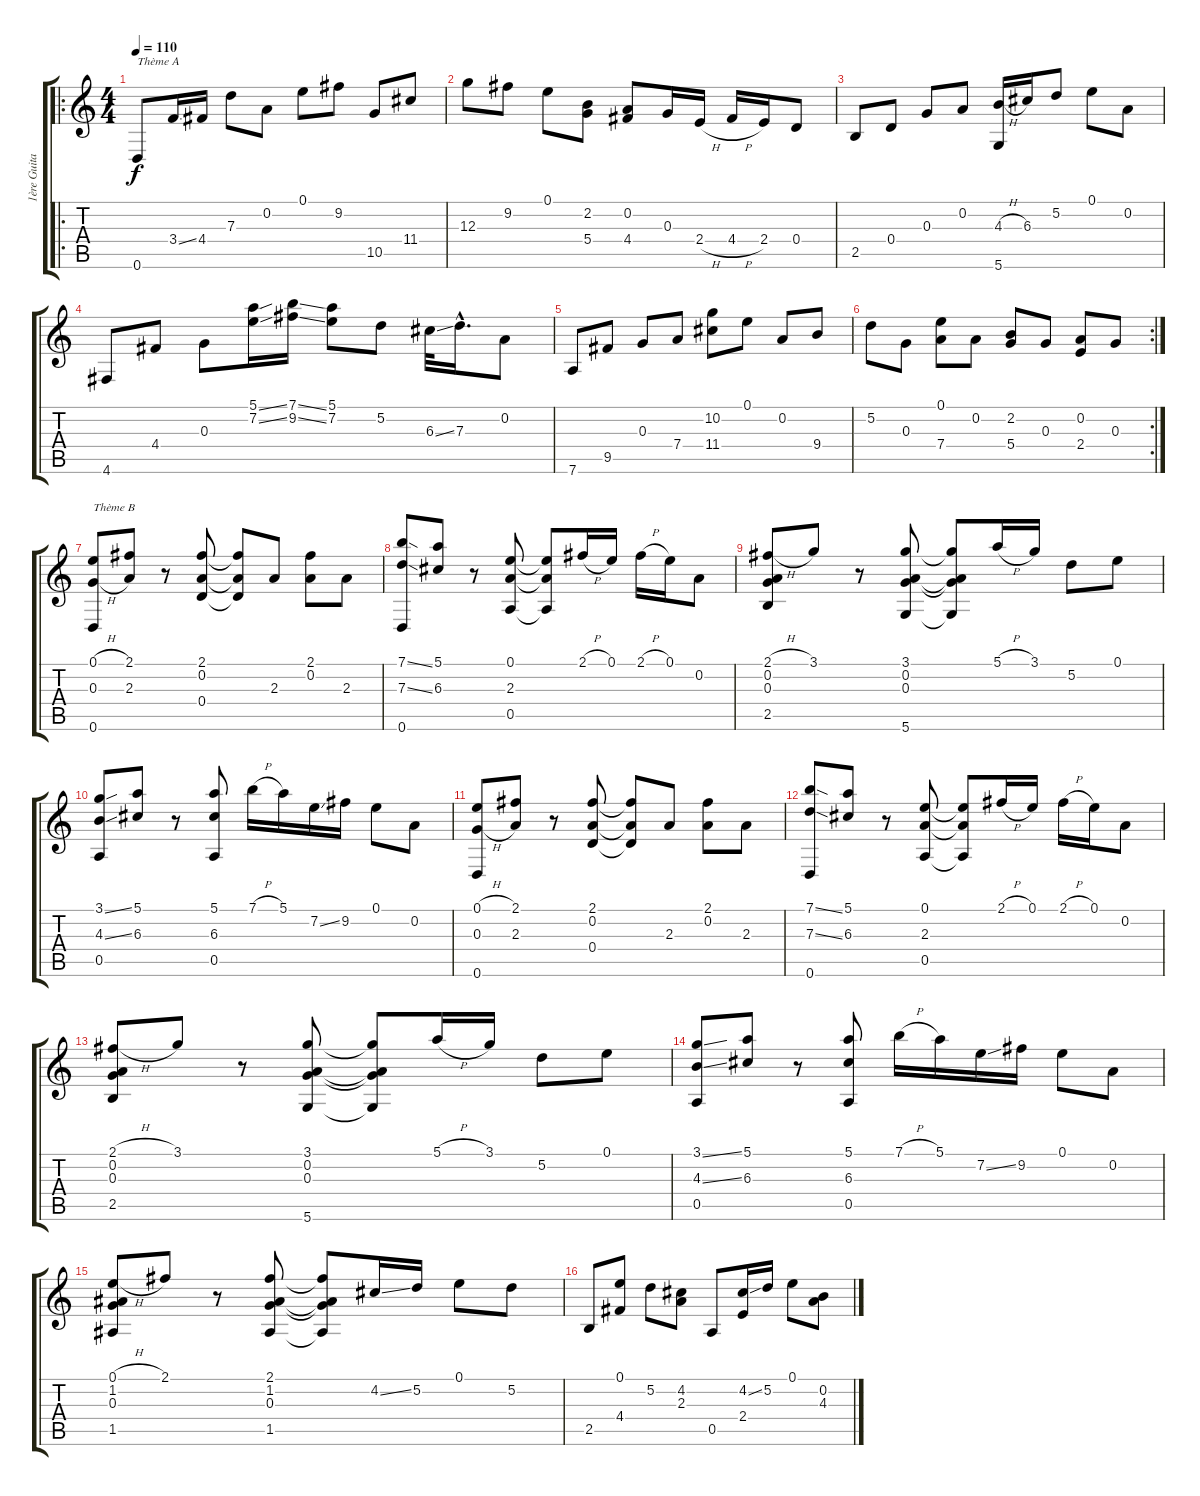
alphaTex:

\track ("1ère Guitare" "1ère Guita") {instrument acousticguitarnylon}
\staff {score tabs}
\tuning (E4 A3 G3 D3 A2 D2) {hide}
\ro
\ts (4 4)
\tempo 110
\clef g2
\ks c
0.6.8{txt "Thème A" dy f instrument acousticguitarnylon} 3.4{ss}.16 4.4.16 7.3.8 0.2.8 0.1.8 9.2.8 10.5.8 11.4.8 |
12.3.8 9.2.8 0.1.8 (2.2 5.4).8 (0.2 4.4).8 0.3.16 2.4{h}.16 4.4{h}.16 2.4.16 0.4.8 |
2.5.8 0.4.8 0.3.8 0.2.8 (4.3{h} 5.6).16 6.3.16 5.2.8 0.1.8 0.2.8 |
4.6.8 4.4.8 0.3.8 (5.1{ss} 7.2{ss}).16 (7.1{ss} 9.2{ss}).16 (5.1 7.2).8 5.2.8 6.3{ss}.32 7.3{hac}.16{d} 0.2.8 |
7.6.8 9.5.8 0.3.8 7.4.8 (10.2 11.4).8 0.1.8 0.2.8 9.4.8 |
\rc 2
5.2.8 0.3.8 (0.1 7.4).8 0.2.8 (2.2 5.4).8 0.3.8 (0.2 2.4).8 0.3.8 |
(0.1{h} 0.3{h} 0.6).8{txt "Thème B"} (2.1 2.3).8 r.8 (2.1 0.2 0.4).8 (2.1{t} 0.2{t} 0.4{t}).8 2.3.8 (2.1 0.2).8 2.3.8 |
(7.1{ss} 7.3{ss} 0.6).8 (5.1 6.3).8 r.8 (0.1 2.3 0.5).8 (0.1{t} 2.3{t} 0.5{t}).8 2.1{h}.16 0.1.16 2.1{h}.16 0.1.16 0.2.8 |
(2.1{h} 0.2 0.3 2.5).8 3.1.8 r.8 (3.1 0.2 0.3 5.6).8 (3.1{t} 0.2{t} 0.3{t} 5.6{t}).8 5.1{h}.16 3.1.16 5.2.8 0.1.8 |
(3.1{ss} 4.3{ss} 0.5).8 (5.1 6.3).8 r.8 (5.1 6.3 0.5).8 7.1{h}.16 5.1.16 7.2{ss}.16 9.2.16 0.1.8 0.2.8 |
(0.1{h} 0.3{h} 0.6).8 (2.1 2.3).8 r.8 (2.1 0.2 0.4).8 (2.1{t} 0.2{t} 0.4{t}).8 2.3.8 (2.1 0.2).8 2.3.8 |
(7.1{ss} 7.3{ss} 0.6).8 (5.1 6.3).8 r.8 (0.1 2.3 0.5).8 (0.1{t} 2.3{t} 0.5{t}).8 2.1{h}.16 0.1.16 2.1{h}.16 0.1.16 0.2.8 |
(2.1{h} 0.2 0.3 2.5).8 3.1.8 r.8 (3.1 0.2 0.3 5.6).8 (3.1{t} 0.2{t} 0.3{t} 5.6{t}).8 5.1{h}.16 3.1.16 5.2.8 0.1.8 |
(3.1{ss} 4.3{ss} 0.5).8 (5.1 6.3).8 r.8 (5.1 6.3 0.5).8 7.1{h}.16 5.1.16 7.2{ss}.16 9.2.16 0.1.8 0.2.8 |
(0.1{h} 1.2 0.3 1.5).8 2.1.8 r.8 (2.1 1.2 0.3 1.5).8 (2.1{t} 1.2{t} 0.3{t} 1.5{t}).8 4.2{ss}.16 5.2.16 0.1.8 5.2.8 |
2.5.8 (0.1 4.4).8 5.2.8 (4.2 2.3).8 0.5.8 (4.2{ss} 2.4).16 5.2.16 0.1.8 (0.2 4.3).8
